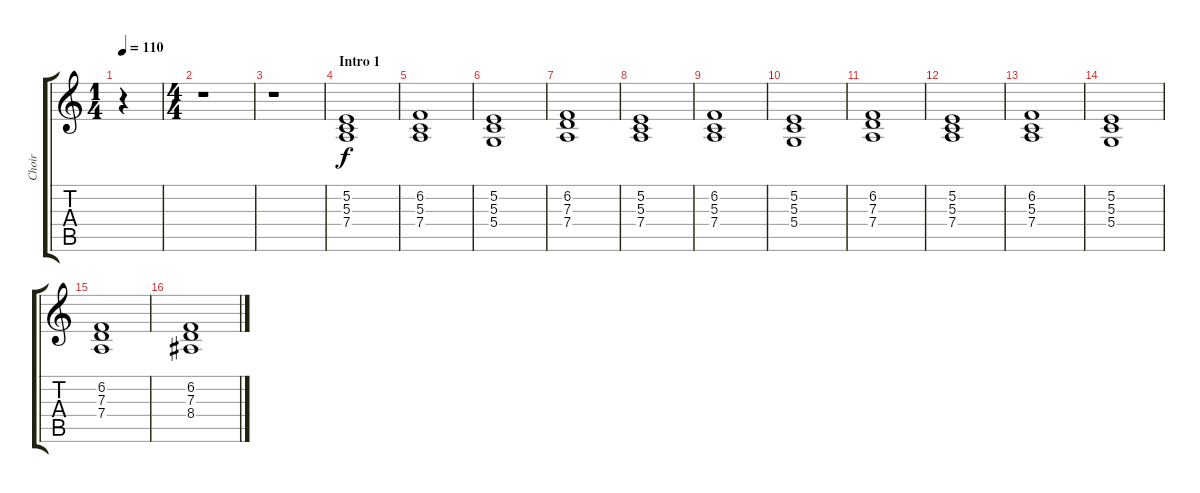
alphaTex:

\track ("Choir" "Choir") {instrument choiraahs}
\staff {score tabs}
\tuning (E4 B3 G3 D3 A2 E2) {hide}
\ts (1 4)
\tempo 110
\clef g2
\ks c
r.4{dy f instrument choiraahs} |
\ts (4 4)
r.1 |
r.1 |
\section ("" "Intro 1")
(5.2 5.3 7.4).1 |
(6.2 5.3 7.4).1 |
(5.2 5.3 5.4).1 |
(6.2 7.3 7.4).1 |
(5.2 5.3 7.4).1 |
(6.2 5.3 7.4).1 |
(5.2 5.3 5.4).1 |
(6.2 7.3 7.4).1 |
(5.2 5.3 7.4).1 |
(6.2 5.3 7.4).1 |
(5.2 5.3 5.4).1 |
(6.2 7.3 7.4).1 |
(6.2 7.3 8.4).1
